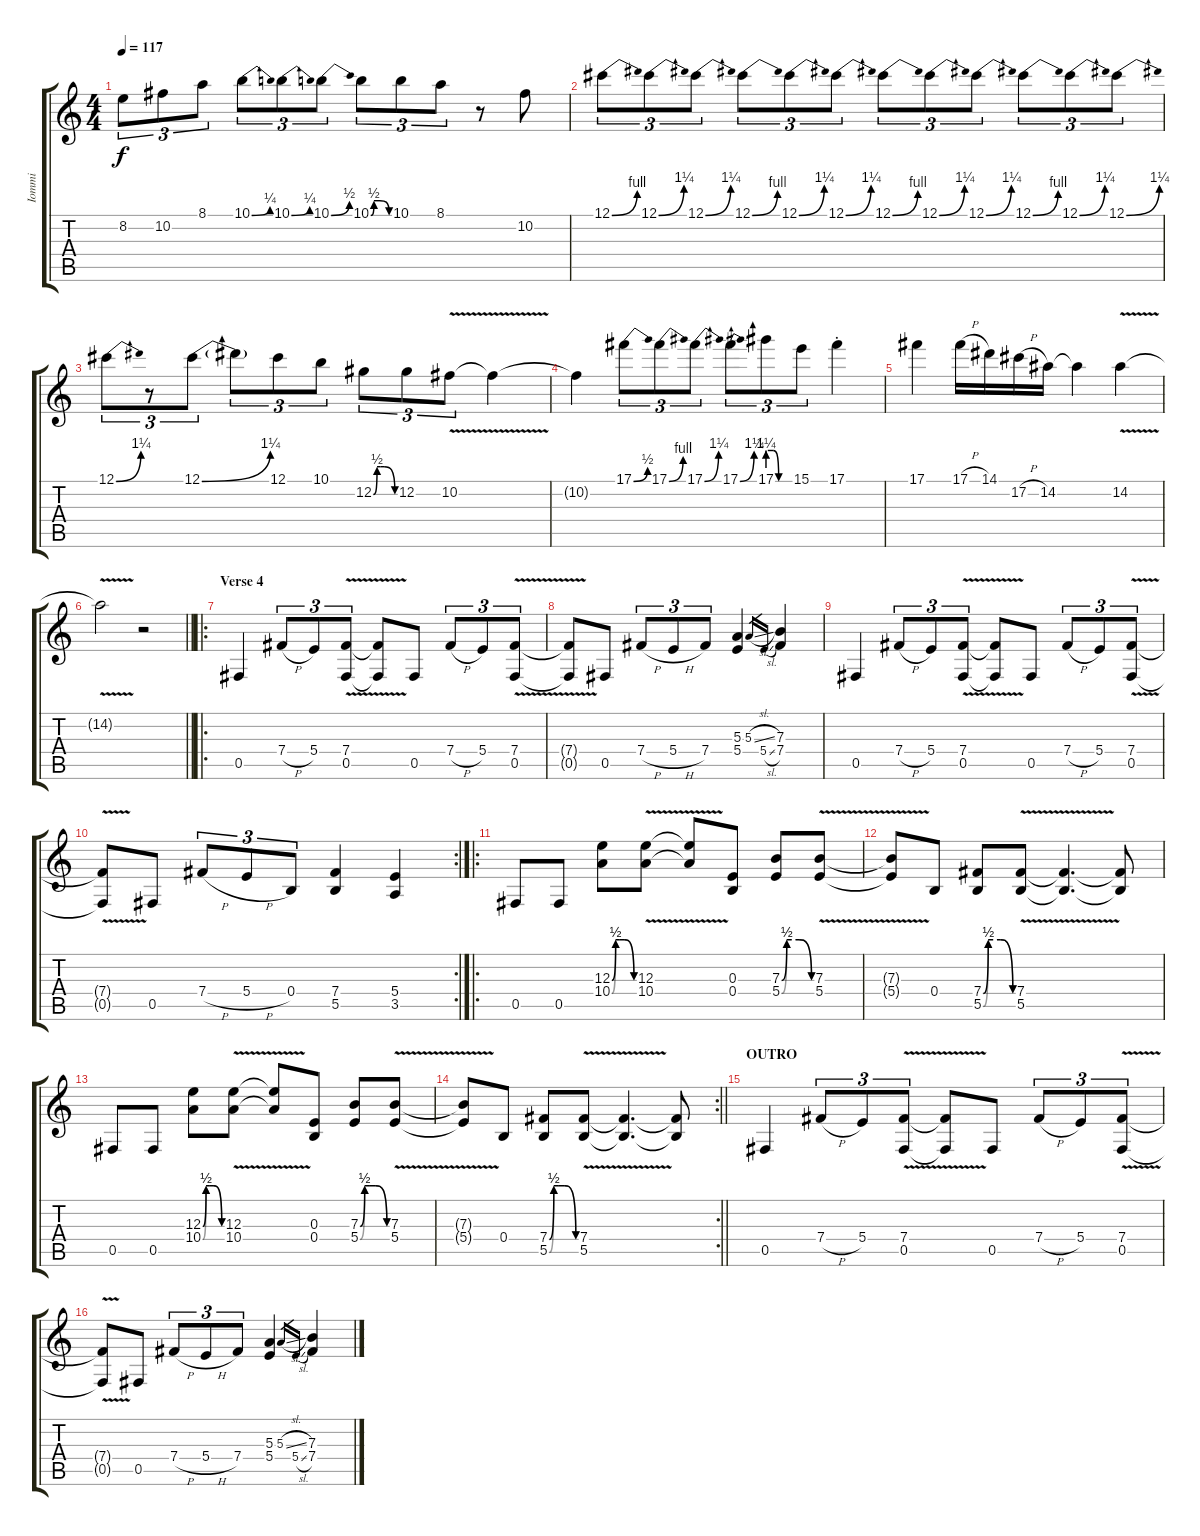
\track ("Iommi" "Iommi") {instrument distortionguitar}
\staff {score tabs}
\tuning (Db4 Ab3 E3 B2 Gb2 Db2) {hide}
\ts (4 4)
\tempo 117
\clef g2
\ks c
8.2.8{tu (3 2) dy f} 10.2.8{tu (3 2)} 8.1.8{tu (3 2)} 10.1{be (bend 0 0 60 1)}.8{tu (3 2)} 10.1{be (bend 0 0 60 1)}.8{tu (3 2)} 10.1{be (bend 0 0 60 2)}.8{tu (3 2)} 10.1{be (custom 0 0 10 2 20 2 30 2 60 0)}.8{tu (3 2)} 10.1.8{tu (3 2)} 8.1.8{tu (3 2)} r.8 10.2.8 |
12.1{be (bend 0 0 60 4)}.8{tu (3 2)} 12.1{be (bend 0 0 60 5)}.8{tu (3 2)} 12.1{be (bend 0 0 60 5)}.8{tu (3 2)} 12.1{be (bend 0 0 60 4)}.8{tu (3 2)} 12.1{be (bend 0 0 60 5)}.8{tu (3 2)} 12.1{be (bend 0 0 60 5)}.8{tu (3 2)} 12.1{be (bend 0 0 60 4)}.8{tu (3 2)} 12.1{be (bend 0 0 60 5)}.8{tu (3 2)} 12.1{be (bend 0 0 60 5)}.8{tu (3 2)} 12.1{be (bend 0 0 60 4)}.8{tu (3 2)} 12.1{be (bend 0 0 60 5)}.8{tu (3 2)} 12.1{be (bend 0 0 60 5)}.8{tu (3 2)} |
12.1{be (bend 0 0 60 5)}.8{tu (3 2)} r.8{tu (3 2)} 12.1{be (bend 0 0 60 5)}.8{tu (3 2)} 12.1{t}.8{tu (3 2)} 12.1.8{tu (3 2)} 10.1.8{tu (3 2)} 12.2{be (custom 0 0 10 2 20 2 30 2 60 0)}.8{tu (3 2)} 12.2.8{tu (3 2)} 10.2{v}.8{tu (3 2)} 10.2{t}.4 |
10.2{t}.4 17.1{be (bend 0 0 60 2)}.8{tu (3 2)} 17.1{be (bend 0 0 60 4)}.8{tu (3 2)} 17.1{be (bend 0 0 60 5)}.8{tu (3 2)} 17.1{be (bend 0 0 60 5)}.8{tu (3 2)} 17.1{be (custom 0 5 15 5 30 0 60 0)}.8{tu (3 2)} 15.1.8{tu (3 2)} 17.1{st}.4 |
17.1.4 17.1{h}.16 14.1.16 17.2{h}.16 14.2.16 14.2{t}.4 14.2{v}.4 |
\barLineRight lightlight
14.2{t}.2 r.2 |
\ro
\section ("" "Verse 4")
0.5.4 7.4{h}.8{tu (3 2)} 5.4.8{tu (3 2)} (7.4{v} 0.5).8{tu (3 2)} (7.4{t} 0.5{t}).8 0.5.8 7.4{h}.8{tu (3 2)} 5.4.8{tu (3 2)} (7.4{v} 0.5).8{tu (3 2)} |
(7.4{t} 0.5{t}).8 0.5.8 7.4{h}.8{tu (3 2)} 5.4{h}.8{tu (3 2)} 7.4.8{tu (3 2)} (5.3 5.4).4 5.3{sl}.16{gr} 5.4{sl}.16{gr} (7.3 7.4).4 |
0.5.4 7.4{h}.8{tu (3 2)} 5.4.8{tu (3 2)} (7.4{v} 0.5).8{tu (3 2)} (7.4{t} 0.5{t}).8 0.5.8 7.4{h}.8{tu (3 2)} 5.4.8{tu (3 2)} (7.4{v} 0.5).8{tu (3 2)} |
\rc 2
(7.4{t} 0.5{t}).8 0.5.8 7.4{h}.8{tu (3 2)} 5.4{h}.8{tu (3 2)} 0.4.8{tu (3 2)} (7.4 5.5).4 (5.4 3.5).4 |
\ro
0.5.8 0.5.8 (12.3{be (custom 0 0 10 2 20 2 35 2 60 0)} 10.4{be (custom 0 0 10 2 20 2 32 2 60 0)}).8 (12.3{v} 10.4).8 (12.3{t} 10.4{t}).8 (0.3 0.4).8 (7.3{be (custom 0 0 10 2 20 2 35 2 60 0)} 5.4{be (custom 0 0 10 2 20 2 35 2 60 0)}).8 (7.3{v} 5.4).8 |
(7.3{t} 5.4{t}).8 0.4.8 (7.4{be (custom 0 0 10 2 20 2 35 2 60 0)} 5.5{be (custom 0 0 10 2 20 2 35 2 60 0)}).8 (7.4{v} 5.5).8 (7.4{t} 5.5{t}).4{d} (7.4{t} 5.5{t}).8 |
0.5.8 0.5.8 (12.3{be (custom 0 0 10 2 20 2 35 2 60 0)} 10.4{be (custom 0 0 10 2 20 2 32 2 60 0)}).8 (12.3{v} 10.4).8 (12.3{t} 10.4{t}).8 (0.3 0.4).8 (7.3{be (custom 0 0 10 2 20 2 35 2 60 0)} 5.4{be (custom 0 0 10 2 20 2 35 2 60 0)}).8 (7.3{v} 5.4).8 |
\rc 2
\barLineRight lightlight
(7.3{t} 5.4{t}).8 0.4.8 (7.4{be (custom 0 0 10 2 20 2 35 2 60 0)} 5.5{be (custom 0 0 10 2 20 2 35 2 60 0)}).8 (7.4{v} 5.5).8 (7.4{t} 5.5{t}).4{d} (7.4{t} 5.5{t}).8 |
\section ("" "OUTRO")
0.5.4 7.4{h}.8{tu (3 2)} 5.4.8{tu (3 2)} (7.4{v} 0.5).8{tu (3 2)} (7.4{t} 0.5{t}).8 0.5.8 7.4{h}.8{tu (3 2)} 5.4.8{tu (3 2)} (7.4{v} 0.5).8{tu (3 2)} |
(7.4{t} 0.5{t}).8 0.5.8 7.4{h}.8{tu (3 2)} 5.4{h}.8{tu (3 2)} 7.4.8{tu (3 2)} (5.3 5.4).4 5.3{sl}.16{gr} 5.4{sl}.16{gr} (7.3 7.4).4
